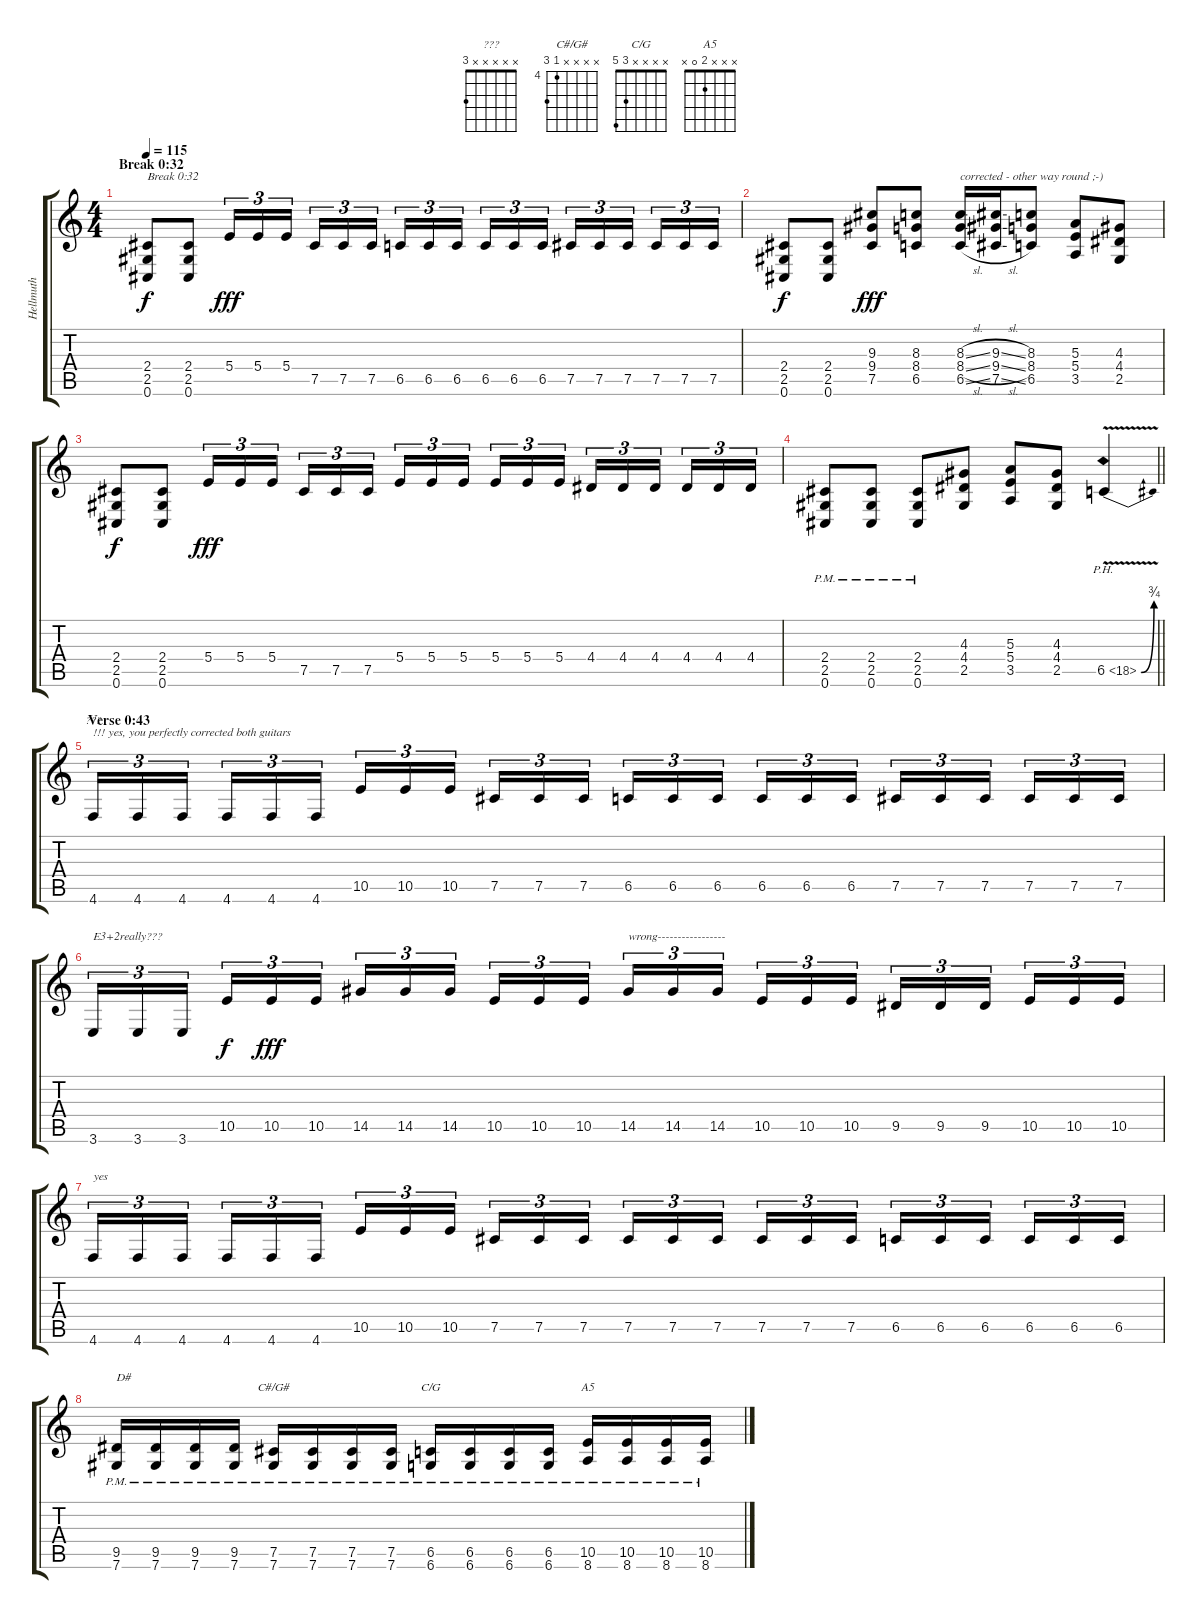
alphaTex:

\track ("Hellmuth" "Hellmuth") {instrument overdrivenguitar}
\staff {score tabs}
\tuning (Db4 Ab3 E3 B2 Gb2 Db2) {hide}
\chord ("???" x x x x x 3)
\chord ("C#/G#" x x x x 4 6) {firstfret 4}
\chord ("C/G" x x x x 3 5)
\chord ("A5" x x x 2 0 x)
\ts (4 4)
\section ("" "Break 0:32")
\tempo 115
\clef g2
\ks c
(2.4 2.5 0.6).8{txt "Break 0:32" dy f} (2.4 2.5 0.6).8 5.4.16{tu (3 2) dy fff} 5.4.16{tu (3 2)} 5.4.16{tu (3 2) beam splitsecondary} 7.5.16{tu (3 2)} 7.5.16{tu (3 2)} 7.5.16{tu (3 2)} 6.5.16{tu (3 2)} 6.5.16{tu (3 2)} 6.5.16{tu (3 2) beam splitsecondary} 6.5.16{tu (3 2)} 6.5.16{tu (3 2)} 6.5.16{tu (3 2)} 7.5.16{tu (3 2)} 7.5.16{tu (3 2)} 7.5.16{tu (3 2) beam splitsecondary} 7.5.16{tu (3 2)} 7.5.16{tu (3 2)} 7.5.16{tu (3 2)} |
(2.4 2.5 0.6).8{dy f} (2.4 2.5 0.6).8 (9.3 9.4 7.5).8{dy fff} (8.3 8.4 6.5).8 (8.3{sl} 8.4{sl} 6.5{sl}).16{txt "corrected - other way round ;-)"} (9.3{sl} 9.4{sl} 7.5{sl}).16 (8.3 8.4 6.5).8 (5.3 5.4 3.5).8 (4.3 4.4 2.5).8 |
(2.4 2.5 0.6).8{dy f} (2.4 2.5 0.6).8 5.4.16{tu (3 2) dy fff} 5.4.16{tu (3 2)} 5.4.16{tu (3 2) beam splitsecondary} 7.5.16{tu (3 2)} 7.5.16{tu (3 2)} 7.5.16{tu (3 2)} 5.4.16{tu (3 2)} 5.4.16{tu (3 2)} 5.4.16{tu (3 2) beam splitsecondary} 5.4.16{tu (3 2)} 5.4.16{tu (3 2)} 5.4.16{tu (3 2)} 4.4.16{tu (3 2)} 4.4.16{tu (3 2)} 4.4.16{tu (3 2) beam splitsecondary} 4.4.16{tu (3 2)} 4.4.16{tu (3 2)} 4.4.16{tu (3 2)} |
\barLineRight lightlight
(2.4{pm} 2.5{pm} 0.6{pm}).8 (2.4{pm} 2.5{pm} 0.6{pm}).8 (2.4{pm} 2.5{pm} 0.6{pm}).8 (4.3 4.4 2.5).8 (5.3 5.4 3.5).8 (4.3 4.4 2.5).8 6.5{be (bend 0 0 60 3) ph 12 v}.4 |
\section ("" "Verse 0:43")
4.6.16{tu (3 2) ch "???" txt "!!! yes, you perfectly corrected both guitars" instrument distortionguitar} 4.6.16{tu (3 2)} 4.6.16{tu (3 2) beam splitsecondary} 4.6.16{tu (3 2)} 4.6.16{tu (3 2)} 4.6.16{tu (3 2)} 10.5.16{tu (3 2)} 10.5.16{tu (3 2)} 10.5.16{tu (3 2) beam splitsecondary} 7.5.16{tu (3 2)} 7.5.16{tu (3 2)} 7.5.16{tu (3 2)} 6.5.16{tu (3 2)} 6.5.16{tu (3 2)} 6.5.16{tu (3 2) beam splitsecondary} 6.5.16{tu (3 2)} 6.5.16{tu (3 2)} 6.5.16{tu (3 2)} 7.5.16{tu (3 2)} 7.5.16{tu (3 2)} 7.5.16{tu (3 2) beam splitsecondary} 7.5.16{tu (3 2)} 7.5.16{tu (3 2)} 7.5.16{tu (3 2)} |
3.6.16{tu (3 2) txt "E3+2really???"} 3.6.16{tu (3 2)} 3.6.16{tu (3 2) beam splitsecondary} 10.5.16{tu (3 2) dy f} 10.5.16{tu (3 2) dy fff} 10.5.16{tu (3 2)} 14.5.16{tu (3 2)} 14.5.16{tu (3 2)} 14.5.16{tu (3 2) beam splitsecondary} 10.5.16{tu (3 2)} 10.5.16{tu (3 2)} 10.5.16{tu (3 2)} 14.5.16{tu (3 2) txt "wrong-----------------"} 14.5.16{tu (3 2)} 14.5.16{tu (3 2) beam splitsecondary} 10.5.16{tu (3 2)} 10.5.16{tu (3 2)} 10.5.16{tu (3 2)} 9.5.16{tu (3 2)} 9.5.16{tu (3 2)} 9.5.16{tu (3 2) beam splitsecondary} 10.5.16{tu (3 2)} 10.5.16{tu (3 2)} 10.5.16{tu (3 2)} |
4.6.16{tu (3 2) txt "yes"} 4.6.16{tu (3 2)} 4.6.16{tu (3 2) beam splitsecondary} 4.6.16{tu (3 2)} 4.6.16{tu (3 2)} 4.6.16{tu (3 2)} 10.5.16{tu (3 2)} 10.5.16{tu (3 2)} 10.5.16{tu (3 2) beam splitsecondary} 7.5.16{tu (3 2)} 7.5.16{tu (3 2)} 7.5.16{tu (3 2)} 7.5.16{tu (3 2)} 7.5.16{tu (3 2)} 7.5.16{tu (3 2) beam splitsecondary} 7.5.16{tu (3 2)} 7.5.16{tu (3 2)} 7.5.16{tu (3 2)} 6.5.16{tu (3 2)} 6.5.16{tu (3 2)} 6.5.16{tu (3 2) beam splitsecondary} 6.5.16{tu (3 2)} 6.5.16{tu (3 2)} 6.5.16{tu (3 2)} |
(9.5{pm} 7.6{pm}).16{txt "D#"} (9.5{pm} 7.6{pm}).16 (9.5{pm} 7.6{pm}).16 (9.5{pm} 7.6{pm}).16 (7.5{pm} 7.6{pm}).16{ch "C#/G#"} (7.5{pm} 7.6{pm}).16 (7.5{pm} 7.6{pm}).16 (7.5{pm} 7.6{pm}).16 (6.5{pm} 6.6{pm}).16{ch "C/G"} (6.5{pm} 6.6{pm}).16 (6.5{pm} 6.6{pm}).16 (6.5{pm} 6.6{pm}).16 (10.5{pm} 8.6{pm}).16{ch "A5"} (10.5{pm} 8.6{pm}).16 (10.5{pm} 8.6{pm}).16 (10.5{pm} 8.6{pm}).16
